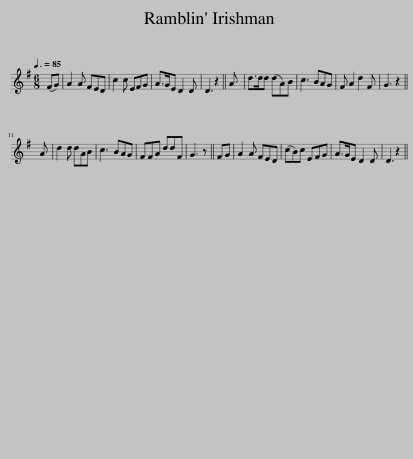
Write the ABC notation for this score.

X:1
L:1/8
Q:3/8=85
M:6/8
I:linebreak $
K:G
V:1 treble
V:1
 (FG) | A2 A FED | c2 c EFG | A>GE D2 D | D3 z2 || %5
 A | d>dd (dA)B | c3 BAG | F A2 d2 F | G3 z2 ||$ %10
 A | d2 d dAB | c3 BAG | FFA ddF | G3 z || %15
 FG | A2 A FED | (cB)c EFG | A>GE D2 D | D3 z2 || %20
